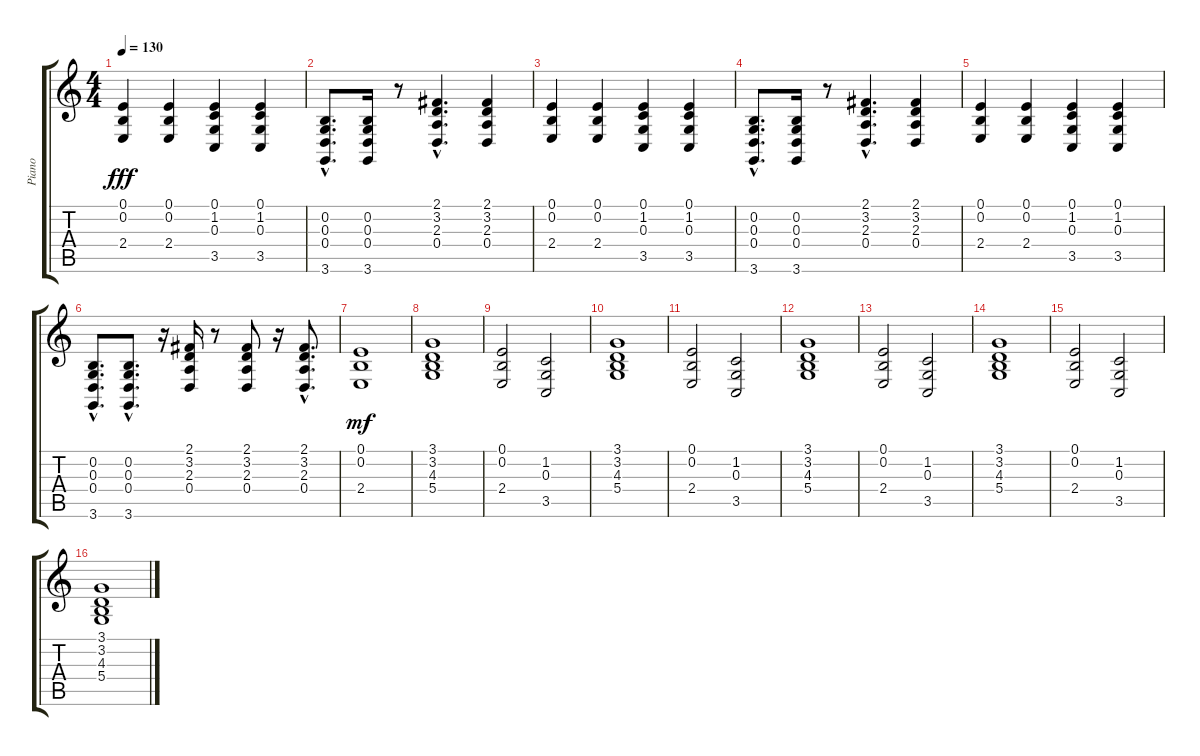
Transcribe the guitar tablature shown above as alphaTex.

\track ("Piano" "Piano") {instrument acousticgrandpiano}
\staff {score tabs}
\tuning (E4 B3 G3 D3 A2 E2) {hide}
\ts (4 4)
\tempo 130
\clef g2
\ks c
(0.1 0.2 2.4).4{dy fff} (0.1 0.2 2.4).4 (0.1 1.2 0.3 3.5).4 (0.1 1.2 0.3 3.5).4 |
(0.2{hac} 0.3{hac} 0.4{hac} 3.6{hac}).8{d} (0.2 0.3 0.4 3.6).16 r.8 (2.1{hac} 3.2{hac} 2.3{hac} 0.4{hac}).4{d} (2.1 3.2 2.3 0.4).4 |
(0.1 0.2 2.4).4 (0.1 0.2 2.4).4 (0.1 1.2 0.3 3.5).4 (0.1 1.2 0.3 3.5).4 |
(0.2{hac} 0.3{hac} 0.4{hac} 3.6{hac}).8{d} (0.2 0.3 0.4 3.6).16 r.8 (2.1{hac} 3.2{hac} 2.3{hac} 0.4{hac}).4{d} (2.1 3.2 2.3 0.4).4 |
(0.1 0.2 2.4).4 (0.1 0.2 2.4).4 (0.1 1.2 0.3 3.5).4 (0.1 1.2 0.3 3.5).4 |
(0.2{hac} 0.3{hac} 0.4{hac} 3.6{hac}).8{d} (0.2{hac} 0.3{hac} 0.4{hac} 3.6{hac}).8{d} r.16 (2.1 3.2 2.3 0.4).16 r.8 (2.1 3.2 2.3 0.4).8 r.16 (2.1{hac} 3.2{hac} 2.3{hac} 0.4{hac}).8{d} |
(0.1 0.2 2.4).1{dy mf} |
(3.1 3.2 4.3 5.4).1 |
(0.1 0.2 2.4).2 (1.2 0.3 3.5).2 |
(3.1 3.2 4.3 5.4).1 |
(0.1 0.2 2.4).2 (1.2 0.3 3.5).2 |
(3.1 3.2 4.3 5.4).1 |
(0.1 0.2 2.4).2 (1.2 0.3 3.5).2 |
(3.1 3.2 4.3 5.4).1 |
(0.1 0.2 2.4).2 (1.2 0.3 3.5).2 |
(3.1 3.2 4.3 5.4).1
